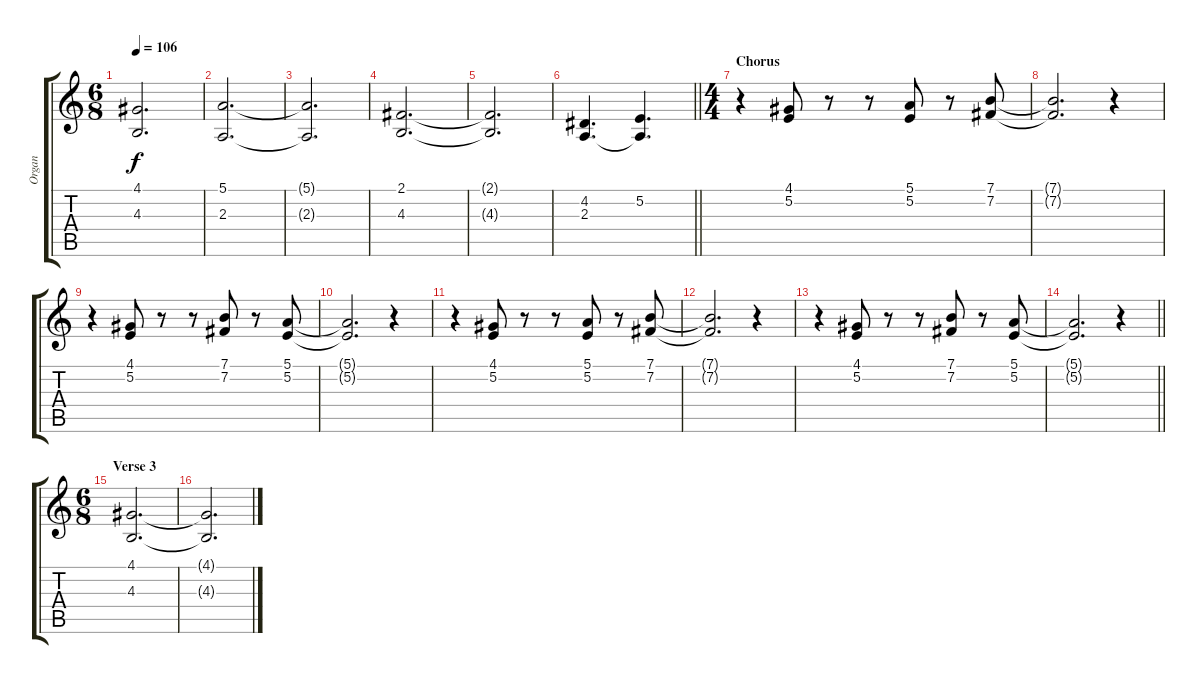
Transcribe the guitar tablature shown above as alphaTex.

\track ("Organ" "Organ") {instrument percussiveorgan}
\staff {score tabs}
\tuning (E4 B3 G3 D3 A2 E2) {hide}
\ts (6 8)
\tempo 106
\clef g2
\ks c
(4.1{t} 4.3{t}).2{d dy f} |
(5.1 2.3).2{d} |
(5.1{t} 2.3{t}).2{d} |
(2.1 4.3).2{d} |
(2.1{t} 4.3{t}).2{d} |
\barLineRight lightlight
(4.2 2.3).4{d} (5.2 2.3{t}).4{d} |
\ts (4 4)
\section ("" "Chorus")
r.4 (4.1 5.2).8 r.8 r.8 (5.1 5.2).8 r.8 (7.1 7.2).8 |
(7.1{t} 7.2{t}).2{d} r.4 |
r.4 (4.1 5.2).8 r.8 r.8 (7.1 7.2).8 r.8 (5.1 5.2).8 |
(5.1{t} 5.2{t}).2{d} r.4 |
r.4 (4.1 5.2).8 r.8 r.8 (5.1 5.2).8 r.8 (7.1 7.2).8 |
(7.1{t} 7.2{t}).2{d} r.4 |
r.4 (4.1 5.2).8 r.8 r.8 (7.1 7.2).8 r.8 (5.1 5.2).8 |
\barLineRight lightlight
(5.1{t} 5.2{t}).2{d} r.4 |
\ts (6 8)
\section ("" "Verse 3")
(4.1 4.3).2{d} |
(4.1{t} 4.3{t}).2{d}
